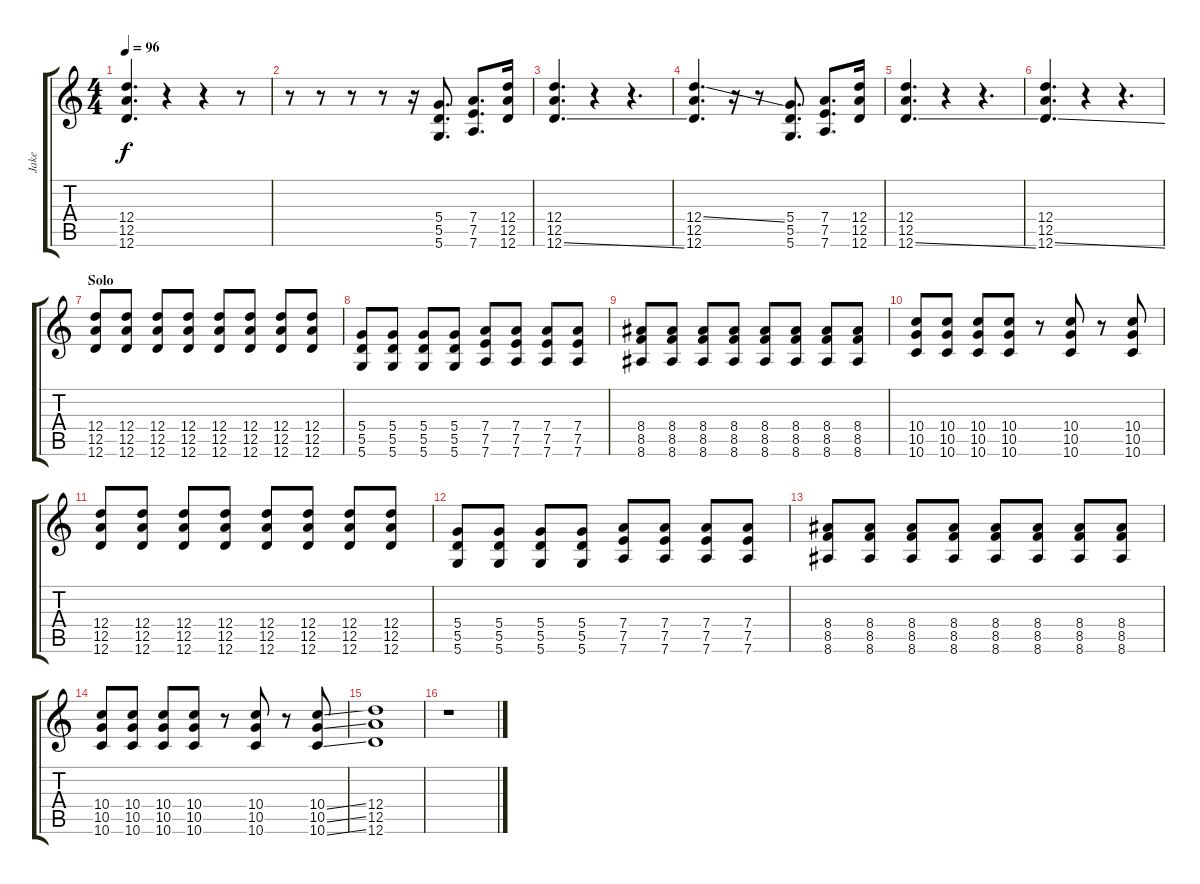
\track ("Jake" "Jake") {instrument distortionguitar}
\staff {score tabs}
\tuning (E4 B3 G3 D3 A2 D2) {hide}
\ts (4 4)
\tempo 96
\clef g2
\ks c
(12.4 12.5 12.6).4{d dy f} r.4 r.4 r.8 |
r.8 r.8 r.8 r.8 r.16 (5.4 5.5 5.6).8{d} (7.4 7.5 7.6).8{d} (12.4 12.5 12.6).16 |
(12.4 12.5 12.6{ss}).4{d} r.4 r.4{d} |
(12.4{ss} 12.5 12.6).4{d} r.16 r.8 (5.4 5.5 5.6).8{d} (7.4 7.5 7.6).8{d} (12.4 12.5 12.6).16 |
(12.4 12.5 12.6{ss}).4{d} r.4 r.4{d} |
(12.4 12.5 12.6{ss}).4{d} r.4 r.4{d} |
\section ("" "Solo")
(12.4 12.5 12.6).8 (12.4 12.5 12.6).8 (12.4 12.5 12.6).8 (12.4 12.5 12.6).8 (12.4 12.5 12.6).8 (12.4 12.5 12.6).8 (12.4 12.5 12.6).8 (12.4 12.5 12.6).8 |
(5.4 5.5 5.6).8 (5.4 5.5 5.6).8 (5.4 5.5 5.6).8 (5.4 5.5 5.6).8 (7.4 7.5 7.6).8 (7.4 7.5 7.6).8 (7.4 7.5 7.6).8 (7.4 7.5 7.6).8 |
(8.4 8.5 8.6).8 (8.4 8.5 8.6).8 (8.4 8.5 8.6).8 (8.4 8.5 8.6).8 (8.4 8.5 8.6).8 (8.4 8.5 8.6).8 (8.4 8.5 8.6).8 (8.4 8.5 8.6).8 |
(10.4 10.5 10.6).8 (10.4 10.5 10.6).8 (10.4 10.5 10.6).8 (10.4 10.5 10.6).8 r.8 (10.4 10.5 10.6).8 r.8 (10.4 10.5 10.6).8 |
(12.4 12.5 12.6).8 (12.4 12.5 12.6).8 (12.4 12.5 12.6).8 (12.4 12.5 12.6).8 (12.4 12.5 12.6).8 (12.4 12.5 12.6).8 (12.4 12.5 12.6).8 (12.4 12.5 12.6).8 |
(5.4 5.5 5.6).8 (5.4 5.5 5.6).8 (5.4 5.5 5.6).8 (5.4 5.5 5.6).8 (7.4 7.5 7.6).8 (7.4 7.5 7.6).8 (7.4 7.5 7.6).8 (7.4 7.5 7.6).8 |
(8.4 8.5 8.6).8 (8.4 8.5 8.6).8 (8.4 8.5 8.6).8 (8.4 8.5 8.6).8 (8.4 8.5 8.6).8 (8.4 8.5 8.6).8 (8.4 8.5 8.6).8 (8.4 8.5 8.6).8 |
(10.4 10.5 10.6).8 (10.4 10.5 10.6).8 (10.4 10.5 10.6).8 (10.4 10.5 10.6).8 r.8 (10.4 10.5 10.6).8 r.8 (10.4{ss} 10.5{ss} 10.6{ss}).8 |
(12.4 12.5 12.6).1 |
r.1
